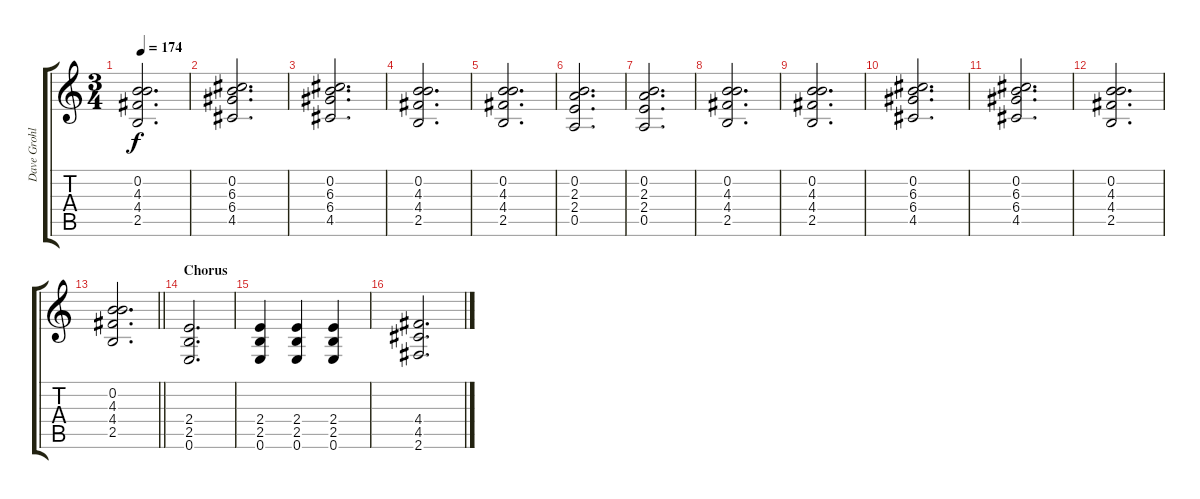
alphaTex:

\track ("Dave Grohl - Rhythm Guitar" "Dave Grohl") {instrument overdrivenguitar}
\staff {score tabs}
\tuning (E4 B3 G3 D3 A2 E2) {hide}
\ts (3 4)
\tempo 174
\clef g2
\ks c
(0.2 4.3 4.4 2.5).2{d dy f} |
(0.2 6.3 6.4 4.5).2{d} |
(0.2 6.3 6.4 4.5).2{d} |
(0.2 4.3 4.4 2.5).2{d} |
(0.2 4.3 4.4 2.5).2{d} |
(0.2 2.3 2.4 0.5).2{d} |
(0.2 2.3 2.4 0.5).2{d} |
(0.2 4.3 4.4 2.5).2{d} |
(0.2 4.3 4.4 2.5).2{d} |
(0.2 6.3 6.4 4.5).2{d} |
(0.2 6.3 6.4 4.5).2{d} |
(0.2 4.3 4.4 2.5).2{d} |
\barLineRight lightlight
(0.2 4.3 4.4 2.5).2{d} |
\section ("" "Chorus")
(2.4 2.5 0.6).2{d} |
(2.4 2.5 0.6).4 (2.4 2.5 0.6).4 (2.4 2.5 0.6).4 |
(4.4 4.5 2.6).2{d}
